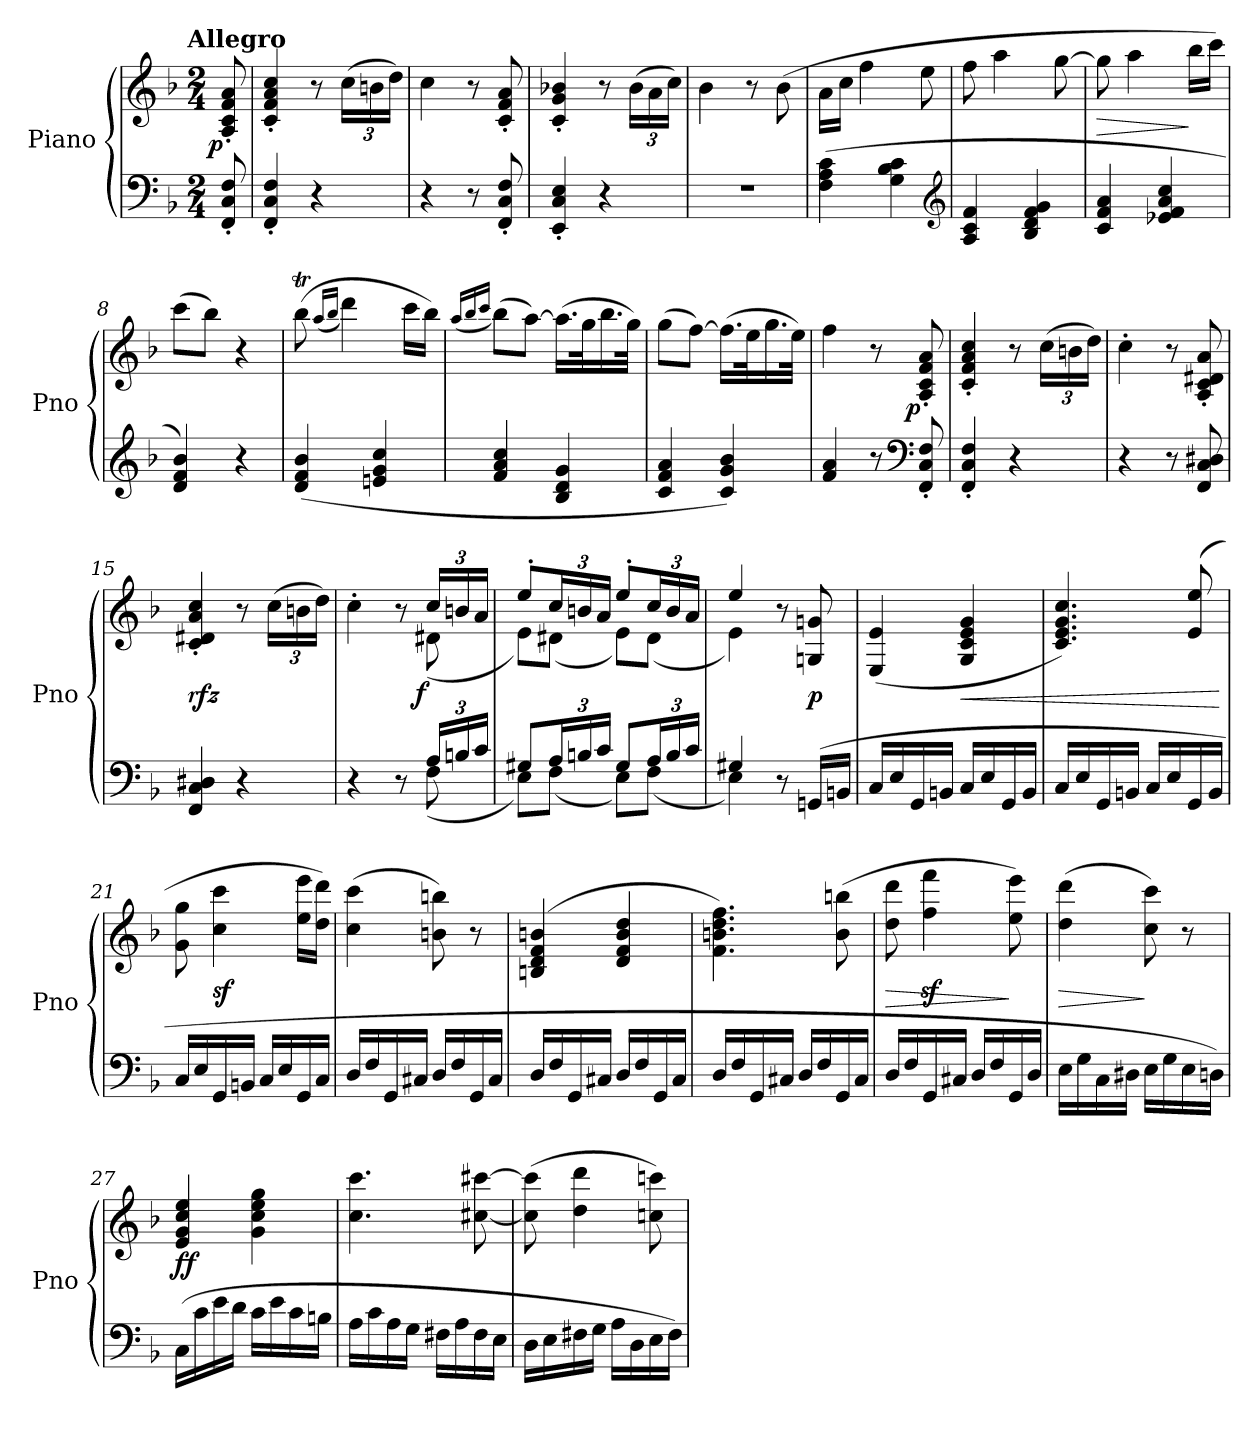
**kern	**kern	**dynam
*part1	*part1	*part1
*staff2	*staff1	*staff1/2
*I"Piano	*	*
*I'Pno	*	*
*clefF4	*clefG2	*
*k[b-]	*k[b-]	*
*F:	*F:	*
!!LO:TX:omd:t=Allegro
*M2/4	*M2/4	*
*MM116	*MM116	*
=	=	=
!	!	!LO:DY:rj
8FF' 8C' 8F'	8A' 8c' 8f' 8a'	p
=1	=1	=1
4FF' 4C' 4F'	4c' 4f' 4a' 4cc'	.
4r	8r	.
.	(24ccLL	.
.	24bn	.
.	24ddJJ)	.
=2	=2	=2
4r	4cc	.
8r	8r	.
8FF' 8C' 8F'	8c' 8f' 8a'	.
=3	=3	=3
4EE' 4C' 4E'	4c' 4g' 4b-X'	.
4r	8r	.
.	(24b-LL	.
.	24a	.
.	24ccJJ)	.
=4	=4	=4
2r	4b-	.
.	8r	.
.	(8b-	.
=5	=5	=5
(<4F 4A 4c	16aLL	.
.	16ccJJ	.
.	4ff	.
4G 4B- 4c	.	.
.	8ee	.
*clefG2	*	*
=6	=6	=6
4A 4c 4f	8ff	.
.	4aa	.
4B- 4d 4f 4g	.	.
.	[8gg	.
=7	=7	=7
4c 4f 4a	8gg]	>
.	4aa	.
4e-X 4f 4a 4cc	.	.
.	16bb-LL	]
.	16cccJJ)	.
=8	=8	=8
4d 4f 4b-)	(8cccL	.
.	8bb-J)	.
4r	4r	.
=9	=9	=9
(4d 4f 4b-	(8bb-T	.
.	(16qaaLL	.
.	16qbb-JJ	.
.	4ddd)	.
4en 4g 4cc	.	.
.	16cccLL	.
.	16bb-JJ)	.
=10	=10	=10
.	(16qaaLL	.
.	16qbb-	.
.	16qcccJJ	.
4f 4a 4cc	(8bb-L)	.
.	[8aaJ)	.
4B- 4d 4g	(16.aaLL]	.
.	32ggK	.
.	16.bb-	.
.	32ggJJk)	.
=11	=11	=11
4c 4f 4a	(8ggL	.
.	[8ffJ)	.
4c 4g 4b-)	(16.ffLL]	.
.	32eeK	.
.	16.gg	.
.	32eeJJk)	.
=12	=12	=12
4f 4a	4ff	.
8r	8r	.
*clefF4	*	*
!	!	!LO:DY:rj
8FF' 8C' 8F'	8A' 8c' 8f' 8a'	p
=13	=13	=13
4FF' 4C' 4F'	4c' 4f' 4a' 4cc'	.
4r	8r	.
.	(24ccLL	.
.	24bn	.
.	24ddJJ)	.
=14	=14	=14
4r	4cc'	.
8r	8r	.
8FF 8C 8D#X	8A' 8c' 8d#X' 8a'	.
=15	=15	=15
4FF 4C 4D#X	4c' 4d#X' 4a' 4cc'	rfz
4r	8r	.
.	(24ccLL	.
.	24bn	.
.	24ddJJ)	.
=16	=16	=16
*^	*^	*
4r	4.ryy	4cc'	4.ryy	.
8r	.	8r	.	.
!	!	!	!	!LO:DY:rj
24ALL	(8F	24ccLL	(8d#X	f
24Bn	.	24bn	.	.
24cJJ	.	24aJJ	.	.
=17	=17	=17	=17	=17
8G#XL	8EL)	8ee'<L	8eL)	.
24AL	(8FJ	24ccL	(8d#XJ	.
24Bn	.	24bn	.	.
24cJJ	.	24aJJ	.	.
8G#L	8EL)	8ee'<L	8eL)	.
24AL	(8FJ	24ccL	(8d#J	.
24B	.	24b	.	.
24cJJ	.	24aJJ	.	.
=18	=18	=18	=18	=18
4G#X	4E)	4ee	4e)	.
8r	4ryy	8r	4ryy	.
(<16GGnLL	.	8Gn 8gn	.	p
16BBnJJ	.	.	.	.
*v	*v	*	*	*
*	*v	*v	*
=19	=19	=19
16CLL	(>4E 4e	.
16E	.	.
16GG	.	.
16BBnJJ	.	.
16CLL	4G 4c 4e 4g	<
16E	.	.
16GG	.	.
16BBJJ	.	.
=20	=20	=20
16CLL	4.c 4.e 4.g 4.cc)	.
16E	.	.
16GG	.	.
16BBnJJ	.	.
16CLL	.	.
16E	.	.
16GG	(8e 8ee	.
16BBJJ	.	.
.	.	[
=21	=21	=21
16CLL	8g 8gg	.
16E	.	.
16GG	4cc 4ccc	sf
16BBnJJ	.	.
16CLL	.	.
16E	.	.
16GG	16ee 16eeeLL	.
16CJJ	16dd 16dddJJ)	.
=22	=22	=22
16DLL	(4cc 4ccc	.
16F	.	.
16GG	.	.
16C#XJJ	.	.
16DLL	8bn 8bbn)	.
16F	.	.
16GG	8r	.
16C#JJ	.	.
=23	=23	=23
16DLL	(4Bn 4d 4f 4bn	.
16F	.	.
16GG	.	.
16C#XJJ	.	.
16DLL	4d 4f 4b 4dd	.
16F	.	.
16GG	.	.
16C#JJ	.	.
=24	=24	=24
16DLL	4.f 4.bn 4.dd 4.ff)	.
16F	.	.
16GG	.	.
16C#XJJ	.	.
16DLL	.	.
16F	.	.
16GG	(8b 8bbn	.
16C#JJ	.	.
=25	=25	=25
16DLL	8dd 8ddd	>
16F	.	.
16GG	4ffz< 4fffz<	.
16C#XJJ	.	.
16DLL	.	.
16F	.	.
16GG	8ee 8eee)	]
16DJJ	.	.
=26	=26	=26
16ELL	(4dd 4ddd	>
16G	.	.
16C	.	.
16D#XJJ	.	.
16ELL	8cc 8ccc)	]
16G	.	.
16E	8r	.
16DnJJ)	.	.
=27	=27	=27
(16CLL	4e 4g 4cc 4ee	ff
16c	.	.
16e	.	.
16dJJ	.	.
16cLL	4g 4cc 4ee 4gg	.
16e	.	.
16c	.	.
16BnJJ	.	.
=28	=28	=28
16ALL	4.cc 4.ccc	.
16c	.	.
16A	.	.
16GJJ	.	.
16F#XLL	.	.
16A	.	.
16F#	[8cc#X [8ccc#X	.
16EJJ	.	.
=29	=29	=29
16DLL	(8cc#] 8ccc#]	.
16E	.	.
16F#X	4dd 4ddd	.
16GJJ	.	.
16ALL	.	.
16D	.	.
16E	8ccn 8cccn)	.
16F#JJ)	.	.
=	=	=
*-	*-	*-
